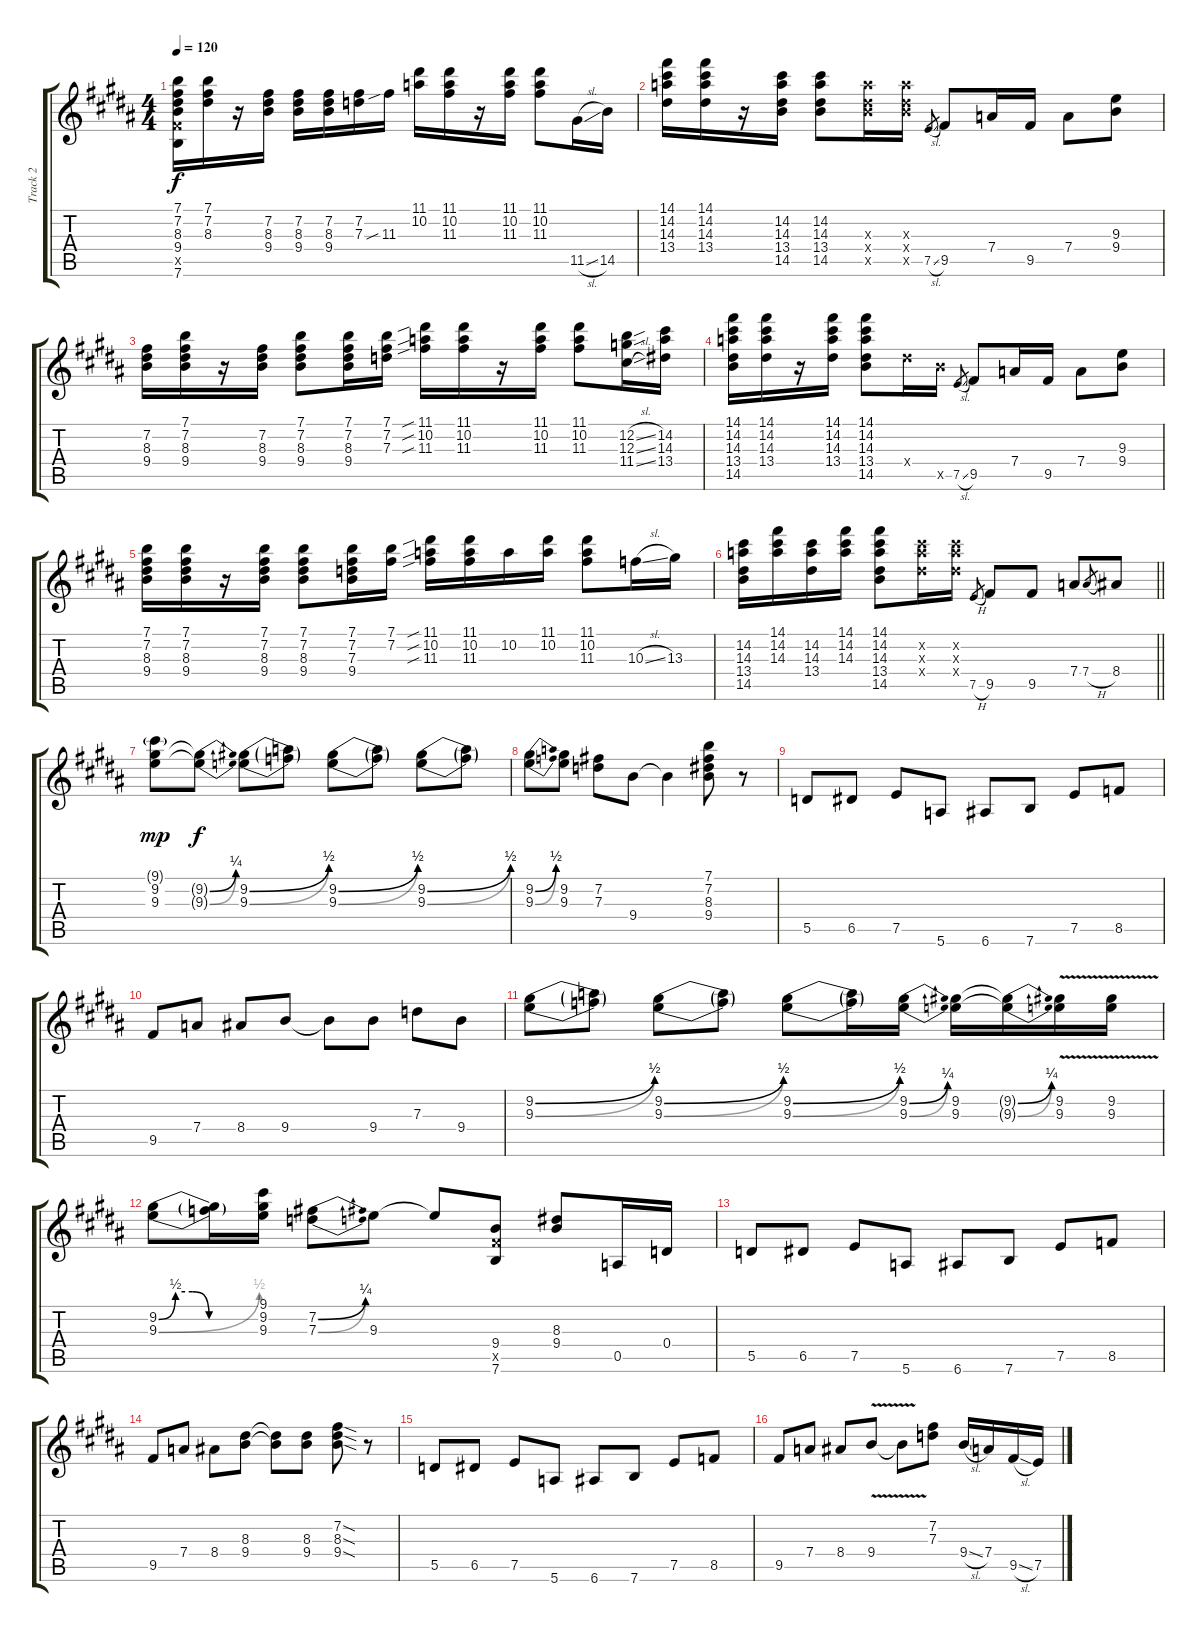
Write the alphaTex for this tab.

\track ("Track 2" "Track 2") {instrument electricguitarclean}
\staff {score tabs}
\tuning (E4 B3 G3 D3 A2 E2) {hide}
\ts (4 4)
\tempo 120
\clef g2
\ks b
(7.1 7.2 8.3 9.4 9.5{x} 7.6).16{dy f} (7.1 7.2 8.3).16 r.16 (7.2 8.3 9.4).16 (7.2 8.3 9.4).16 (7.2 8.3 9.4).16 (7.2 7.3).16 11.3{sib}.16 (11.1 10.2).16 (11.1 10.2 11.3).16 r.16 (11.1 10.2 11.3).16 (11.1 10.2 11.3).8 11.5{sl}.16 14.5.16 |
(14.1 14.2 14.3 13.4).16 (14.1 14.2 14.3 13.4).16 r.16 (14.2 14.3 13.4 14.5).16 (14.2 14.3 13.4 14.5).8 (14.3{x} 13.4{x} 14.5{x}).16 (14.3{x} 13.4{x} 14.5{x}).16 7.5{sl}.8{gr} 9.5.8 7.4.16 9.5.16 7.4.8 (9.3 9.4).8 |
(7.2 8.3 9.4).16 (7.1 7.2 8.3 9.4).16 r.16 (7.2 8.3 9.4).16 (7.1 7.2 8.3 9.4).8 (7.1 7.2 8.3 9.4).16 (7.1 7.2 7.3).16 (11.1{sib} 10.2{sib} 11.3{sib}).16 (11.1 10.2 11.3).16 r.16 (11.1 10.2 11.3).16 (11.1 10.2 11.3).8 (12.2{sl} 12.3{sl} 11.4{sl}).16 (14.2 14.3 13.4).16 |
(14.1 14.2 14.3 13.4 14.5).16 (14.1 14.2 14.3 13.4).16 r.16 (14.1 14.2 14.3 13.4).16 (14.1 14.2 14.3 13.4 14.5).8 13.4{x}.16 14.5{x}.16 7.5{sl}.8{gr} 9.5.8 7.4.16 9.5.16 7.4.8 (9.3 9.4).8 |
(7.1 7.2 8.3 9.4).16 (7.1 7.2 8.3 9.4).16 r.16 (7.1 7.2 8.3 9.4).16 (7.1 7.2 8.3 9.4).8 (7.1 7.2 7.3 9.4).16 (7.1 7.2).16 (11.1{sib} 10.2{sib} 11.3{sib}).16 (11.1 10.2 11.3).16 10.2.16 (11.1 10.2).16 (11.1 10.2 11.3).8 10.3{sl}.16 13.3.16 |
\barLineRight lightlight
(14.2 14.3 13.4 14.5).16 (14.1 14.2 14.3).16 (14.2 14.3 13.4).16 (14.1 14.2 14.3).16 (14.1 14.2 14.3 13.4 14.5).8 (14.2{x} 14.3{x} 13.4{x}).16 (14.2{x} 14.3{x} 13.4{x}).16 7.5{h}.8{gr} 9.5.8 9.5.8 7.4.8 7.4{h}.8{gr} 8.4.8 |
(9.1{g} 9.2 9.3).8{dy mp} (9.2{be (bend 0 0 60 1) t} 9.3{be (bend 0 0 60 1) t}).8{dy f} (9.2{be (bend 0 0 60 2)} 9.3{be (bend 0 0 60 2)}).8 (9.2{t} 9.3{t}).8 (9.2{be (bend 0 0 60 2)} 9.3{be (bend 0 0 60 2)}).8 (9.2{t} 9.3{t}).8 (9.2{be (bend 0 0 60 2)} 9.3{be (bend 0 0 60 2)}).8 (9.2{t} 9.3{t}).8 |
(9.2{be (bend 0 0 60 2)} 9.3{be (bend 0 0 60 2)}).8 (9.2 9.3).8 (7.2 7.3).8 9.4.8 9.4{t}.4 (7.1 7.2 8.3 9.4).8 r.8 |
5.5.8 6.5.8 7.5.8 5.6.8 6.6.8 7.6.8 7.5.8 8.5.8 |
9.5.8 7.4.8 8.4.8 9.4.8 9.4{t}.8 9.4.8 7.3.8 9.4.8 |
(9.2{be (bend 0 0 60 2)} 9.3{be (bend 0 0 60 2)}).8 (9.2{t} 9.3{t}).8 (9.2{be (bend 0 0 60 2)} 9.3{be (bend 0 0 60 2)}).8 (9.2{t} 9.3{t}).8 (9.2{be (bend 0 0 60 2)} 9.3{be (bend 0 0 60 2)}).8 (9.2{t} 9.3{t}).16 (9.2{be (bend 0 0 60 1)} 9.3{be (bend 0 0 60 1)}).16 (9.2 9.3).16 (9.2{be (bend 0 0 60 1) t} 9.3{be (bend 0 0 60 1) t}).16 (9.2{v} 9.3{v}).16 (9.2{v} 9.3{v}).16 |
(9.2{be (custom 0 0 10 2 20 2 30 0 60 0)} 9.3{be (bend 0 0 60 2)}).8 (9.2{t} 9.3{t}).16 (9.1 9.2 9.3).16 (7.2{be (bend 0 0 60 1)} 7.3{be (bend 0 0 60 1)}).8 9.3.8 9.3{t}.8 (9.4 9.5{x} 7.6).8 (8.3 9.4).8 0.5.16 0.4.16 |
5.5.8 6.5.8 7.5.8 5.6.8 6.6.8 7.6.8 7.5.8 8.5.8 |
9.5.8 7.4.8 8.4.8 (8.3 9.4).8 (8.3{t} 9.4{t}).8 (8.3 9.4).8 (7.2{sod} 8.3{sod} 9.4{sod}).8 r.8 |
5.5.8 6.5.8 7.5.8 5.6.8 6.6.8 7.6.8 7.5.8 8.5.8 |
9.5.8 7.4.8 8.4.8 9.4{v}.8 9.4{t}.8 (7.2 7.3).8 9.4{sl}.16 7.4.16 9.5{sl}.16 7.5.16
